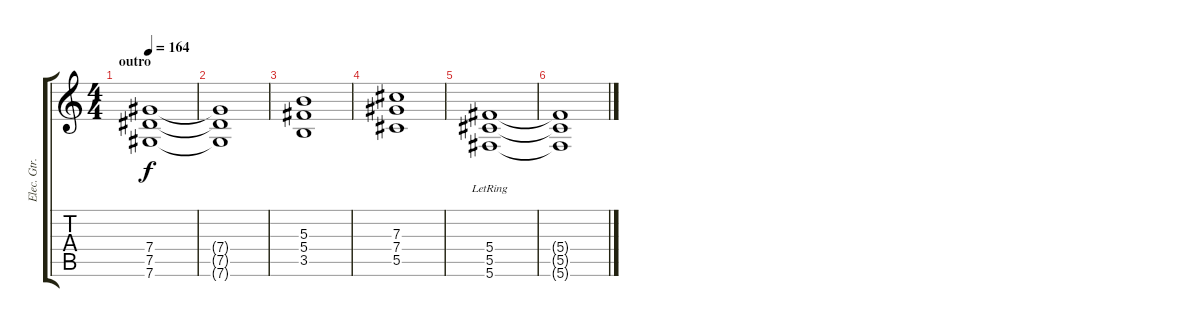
\track ("Elec. Gtr. 1" "Elec. Gtr.") {instrument distortionguitar}
\staff {score tabs}
\tuning (Eb4 Bb3 Gb3 Db3 Ab2 Db2) {hide}
\ts (4 4)
\section ("" "outro")
\tempo 164
\clef g2
\ks c
(7.4 7.5 7.6).1{dy f} |
(7.4{t} 7.5{t} 7.6{t}).1 |
(5.3 5.4 3.5).1 |
(7.3 7.4 5.5).1 |
(5.4{lr} 5.5{lr} 5.6{lr}).1 |
(5.4{t} 5.5{t} 5.6{t}).1
